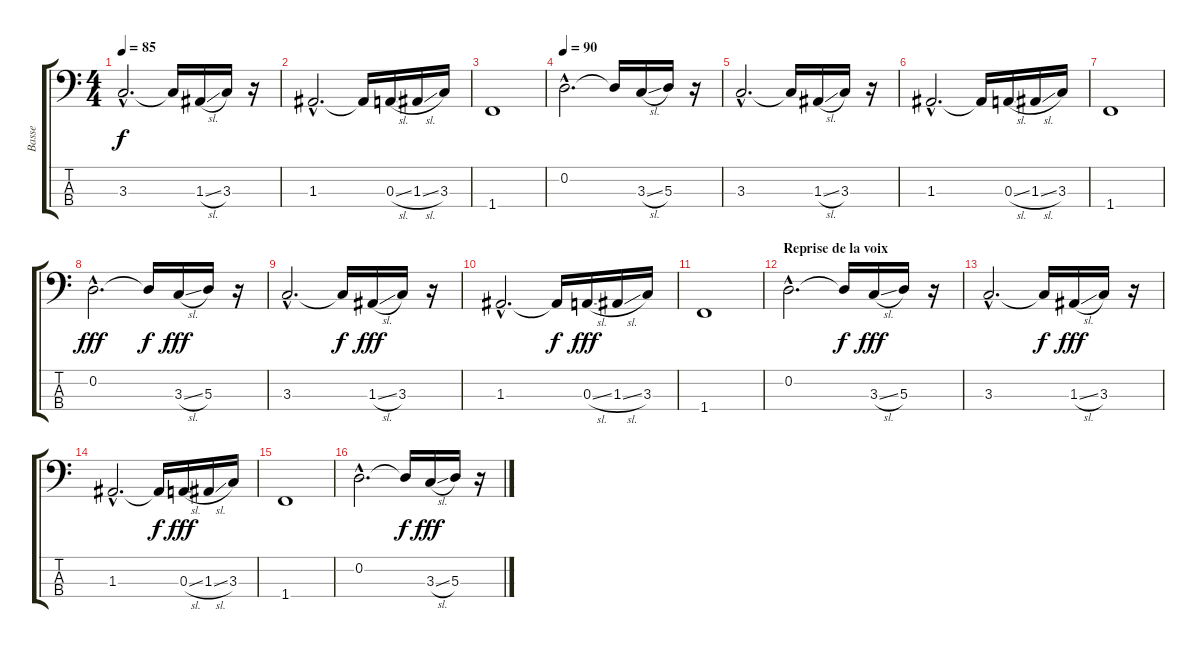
\track ("Basse" "Basse") {instrument electricbassfinger}
\staff {score tabs}
\tuning (G2 D2 A1 E1) {hide}
\ts (4 4)
\tempo 85
\clef f4
\ks c
3.3{hac}.2{d dy f} 3.3{t}.16 1.3{sl}.16 3.3.16 r.16 |
1.3{hac}.2{d} 1.3{t}.16 0.3{sl}.16 1.3{sl}.16 3.3.16 |
1.4.1 |
\tempo 90
0.2{hac}.2{d} 0.2{t}.16 3.3{sl}.16 5.3.16 r.16 |
3.3{hac}.2{d} 3.3{t}.16 1.3{sl}.16 3.3.16 r.16 |
1.3{hac}.2{d} 1.3{t}.16 0.3{sl}.16 1.3{sl}.16 3.3.16 |
1.4.1 |
0.2{hac}.2{d dy fff} 0.2{t}.16{dy f} 3.3{sl}.16{dy fff} 5.3.16 r.16 |
3.3{hac}.2{d} 3.3{t}.16{dy f} 1.3{sl}.16{dy fff} 3.3.16 r.16 |
1.3{hac}.2{d} 1.3{t}.16{dy f} 0.3{sl}.16{dy fff} 1.3{sl}.16 3.3.16 |
1.4.1 |
\section ("" "Reprise de la voix")
0.2{hac}.2{d} 0.2{t}.16{dy f} 3.3{sl}.16{dy fff} 5.3.16 r.16 |
3.3{hac}.2{d} 3.3{t}.16{dy f} 1.3{sl}.16{dy fff} 3.3.16 r.16 |
1.3{hac}.2{d} 1.3{t}.16{dy f} 0.3{sl}.16{dy fff} 1.3{sl}.16 3.3.16 |
1.4.1 |
0.2{hac}.2{d} 0.2{t}.16{dy f} 3.3{sl}.16{dy fff} 5.3.16 r.16
